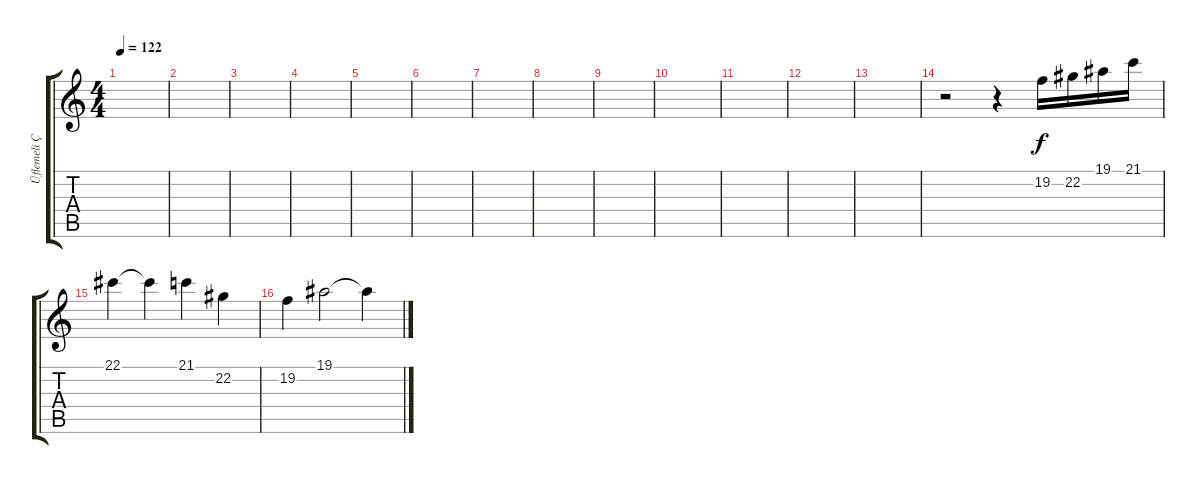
\track ("Üflemeli Çalgılar-4" "Üflemeli Ç") {instrument panflute}
\staff {score tabs}
\tuning (Eb4 Bb3 Gb3 Db3 Ab2 Eb2) {hide}
\ts (4 4)
\tempo 122
\clef g2
\ks c
|
|
|
|
|
|
|
|
|
|
|
|
|
r.2 r.4 19.2.16 22.2.16 19.1.16 21.1.16 |
22.1.4 22.1{t}.4 21.1.4 22.2.4 |
19.2.4 19.1.2 19.1{t}.4
